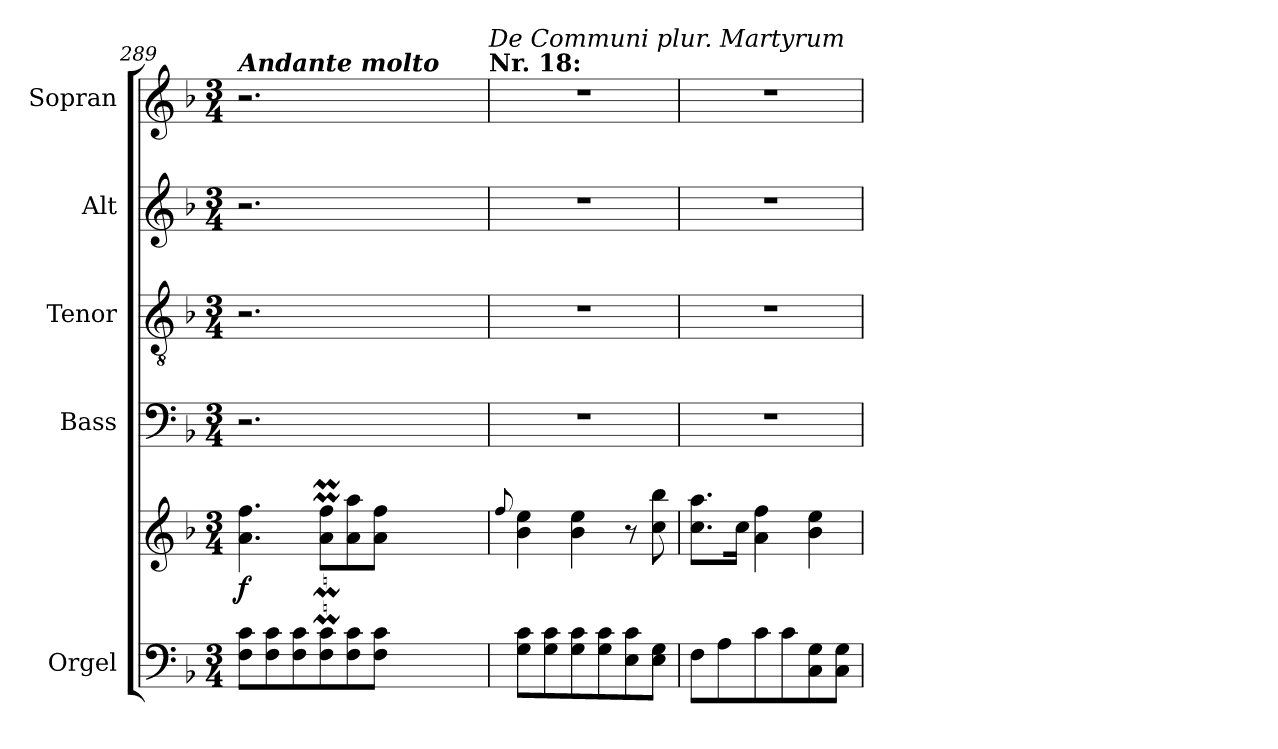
**kern	**kern	**dynam	**kern	**kern	**kern	**kern
*part5	*part5	*part5	*part4	*part3	*part2	*part1
*staff6	*staff5	*staff5/6	*staff4	*staff3	*staff2	*staff1
*I"Orgel	*	*	*I"Bass	*I"Tenor	*I"Alt	*I"Sopran
*I'Org.	*	*	*I'B.	*I'T.	*I'A.	*I'S.
!!LO:PB:g=z
*clefF4	*clefG2	*	*clefF4	*clefGv2	*clefG2	*clefG2
*k[b-]	*k[b-]	*	*k[b-]	*k[b-]	*k[b-]	*k[b-]
*F:	*F:	*	*F:	*F:	*F:	*F:
*M3/4	*M3/4	*	*M3/4	*M3/4	*M3/4	*M3/4
=289	=289	=289	=289	=289	=289	=289
!	!	!	!	!	!	!LO:TX:a:Bi:t=Andante molto
!	!	!LO:DY:b	!	!	!	!
8F\ 8c\L	4.a\ 4.ff\	f	2.r	2.r	2.r	2.r
8F\ 8c\	.	.	.	.	.	.
8F\ 8c\	.	.	.	.	.	.
8F\ 8c\	8a\M 8ff\ML	.	.	.	.	.
8F\ 8c\	8a\ 8aa\	.	.	.	.	.
8F\ 8c\J	8a\ 8ff\J	.	.	.	.	.
2..ryy	2..ryy	.	2..ryy	2..ryy	2..ryy	2..ryy
!	!	!	!	!	!	!LO:TX:a:B:t=Nr. 18&colon;
!	!	!	!	!	!	!LO:TX:a:i:t=De Communi plur. Martyrum
=290	=290	=290	=290	=290	=290	=290
.	8qqff/	.	.	.	.	.
8G\ 8c\L	4b-\ 4ee\	.	2.r	2.r	2.r	2.r
8G\ 8c\	.	.	.	.	.	.
8G\ 8c\	4b-\ 4ee\	.	.	.	.	.
8G\ 8c\	.	.	.	.	.	.
8E\ 8c\	8r	.	.	.	.	.
8E\ 8G\J	8cc\ 8bb-\	.	.	.	.	.
=291	=291	=291	=291	=291	=291	=291
8F\L	8.cc\ 8.aa\L	.	2.r	2.r	2.r	2.r
8A\	.	.	.	.	.	.
.	16cc\Jk	.	.	.	.	.
8c\	4a\ 4ff\	.	.	.	.	.
8c\	.	.	.	.	.	.
8C\ 8G\	4b-\ 4ee\	.	.	.	.	.
8C\ 8G\J	.	.	.	.	.	.
=	=	=	=	=	=	=
*-	*-	*-	*-	*-	*-	*-
